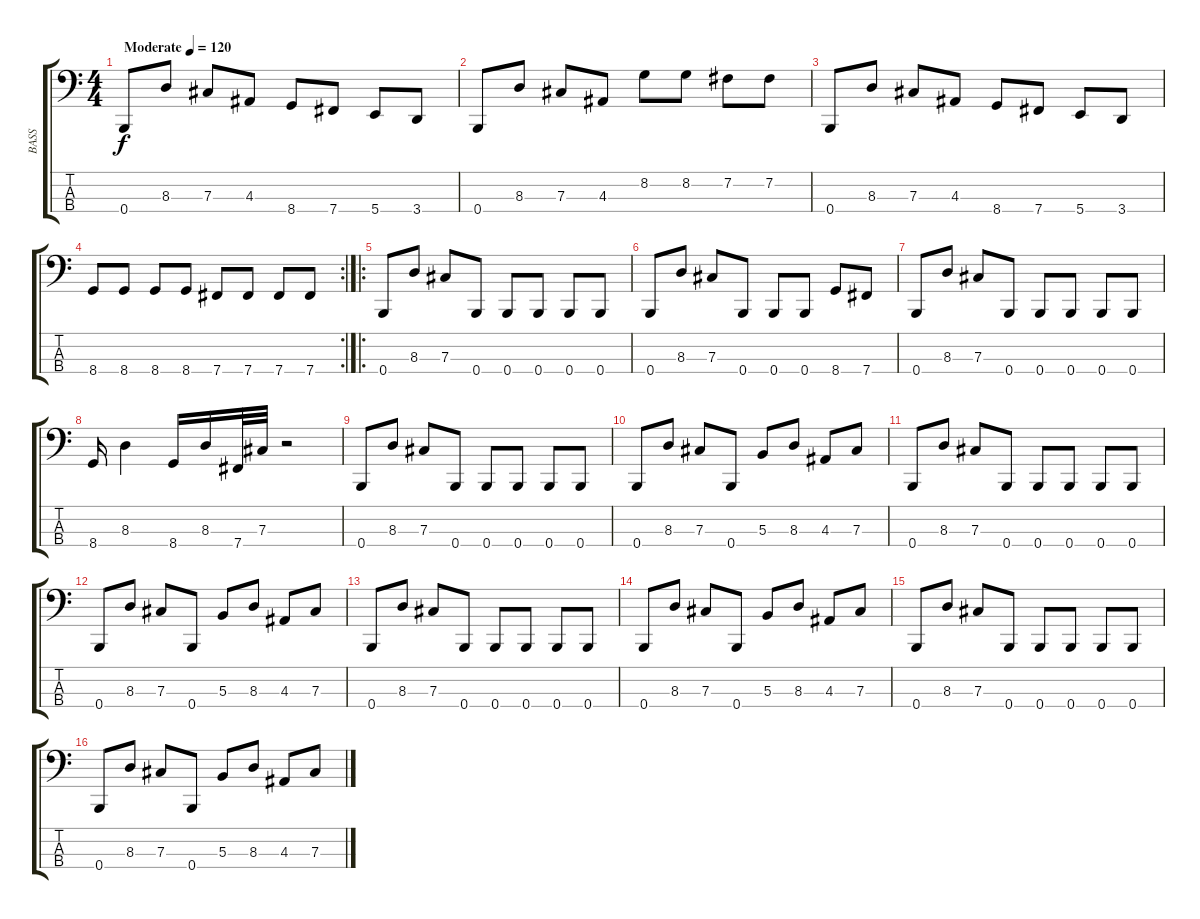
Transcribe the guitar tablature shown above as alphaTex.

\track ("BASS" "BASS") {instrument electricbasspick}
\staff {score tabs}
\tuning (E2 B1 Gb1 B0) {hide}
\ts (4 4)
\tempo (120 "Moderate")
\clef f4
\ks c
0.4.8{dy f instrument electricbasspick} 8.3.8 7.3.8 4.3.8 8.4.8 7.4.8 5.4.8 3.4.8 |
0.4.8 8.3.8 7.3.8 4.3.8 8.2.8 8.2.8 7.2.8 7.2.8 |
0.4.8 8.3.8 7.3.8 4.3.8 8.4.8 7.4.8 5.4.8 3.4.8 |
\rc 2
8.4.8 8.4.8 8.4.8 8.4.8 7.4.8 7.4.8 7.4.8 7.4.8 |
\ro
0.4.8 8.3.8 7.3.8 0.4.8 0.4.8 0.4.8 0.4.8 0.4.8 |
0.4.8 8.3.8 7.3.8 0.4.8 0.4.8 0.4.8 8.4.8 7.4.8 |
0.4.8 8.3.8 7.3.8 0.4.8 0.4.8 0.4.8 0.4.8 0.4.8 |
8.4.16 8.3.4 8.4.16 8.3.16 7.4.32 7.3.32 r.2 |
0.4.8 8.3.8 7.3.8 0.4.8 0.4.8 0.4.8 0.4.8 0.4.8 |
0.4.8 8.3.8 7.3.8 0.4.8 5.3.8 8.3.8 4.3.8 7.3.8 |
0.4.8 8.3.8 7.3.8 0.4.8 0.4.8 0.4.8 0.4.8 0.4.8 |
0.4.8 8.3.8 7.3.8 0.4.8 5.3.8 8.3.8 4.3.8 7.3.8 |
0.4.8 8.3.8 7.3.8 0.4.8 0.4.8 0.4.8 0.4.8 0.4.8 |
0.4.8 8.3.8 7.3.8 0.4.8 5.3.8 8.3.8 4.3.8 7.3.8 |
0.4.8 8.3.8 7.3.8 0.4.8 0.4.8 0.4.8 0.4.8 0.4.8 |
0.4.8 8.3.8 7.3.8 0.4.8 5.3.8 8.3.8 4.3.8 7.3.8
